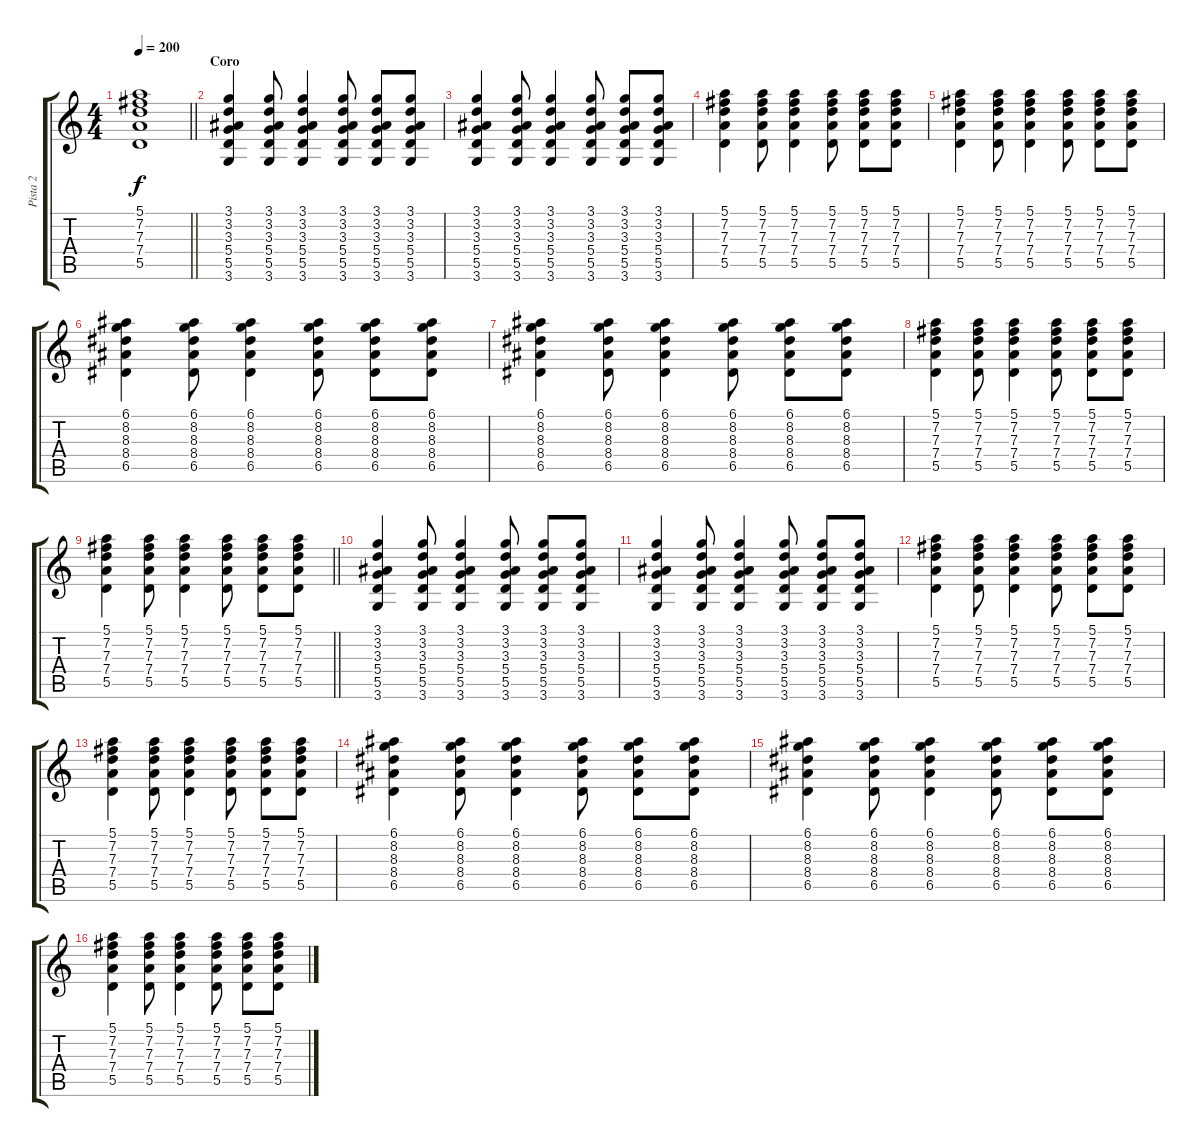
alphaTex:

\track ("Pista 2" "Pista 2") {instrument overdrivenguitar}
\staff {score tabs}
\tuning (E4 B3 G3 D3 A2 E2) {hide}
\ts (4 4)
\tempo 200
\clef g2
\barLineRight lightlight
\ks c
(5.1{t} 7.2{t} 7.3{t} 7.4{t} 5.5{t}).1{dy f} |
\section ("" "Coro")
(3.1 3.2 3.3 5.4 5.5 3.6).4 (3.1 3.2 3.3 5.4 5.5 3.6).8 (3.1 3.2 3.3 5.4 5.5 3.6).4 (3.1 3.2 3.3 5.4 5.5 3.6).8 (3.1 3.2 3.3 5.4 5.5 3.6).8 (3.1 3.2 3.3 5.4 5.5 3.6).8 |
(3.1 3.2 3.3 5.4 5.5 3.6).4 (3.1 3.2 3.3 5.4 5.5 3.6).8 (3.1 3.2 3.3 5.4 5.5 3.6).4 (3.1 3.2 3.3 5.4 5.5 3.6).8 (3.1 3.2 3.3 5.4 5.5 3.6).8 (3.1 3.2 3.3 5.4 5.5 3.6).8 |
(5.1 7.2 7.3 7.4 5.5).4 (5.1 7.2 7.3 7.4 5.5).8 (5.1 7.2 7.3 7.4 5.5).4 (5.1 7.2 7.3 7.4 5.5).8 (5.1 7.2 7.3 7.4 5.5).8 (5.1 7.2 7.3 7.4 5.5).8 |
(5.1 7.2 7.3 7.4 5.5).4 (5.1 7.2 7.3 7.4 5.5).8 (5.1 7.2 7.3 7.4 5.5).4 (5.1 7.2 7.3 7.4 5.5).8 (5.1 7.2 7.3 7.4 5.5).8 (5.1 7.2 7.3 7.4 5.5).8 |
(6.1 8.2 8.3 8.4 6.5).4 (6.1 8.2 8.3 8.4 6.5).8 (6.1 8.2 8.3 8.4 6.5).4 (6.1 8.2 8.3 8.4 6.5).8 (6.1 8.2 8.3 8.4 6.5).8 (6.1 8.2 8.3 8.4 6.5).8 |
(6.1 8.2 8.3 8.4 6.5).4 (6.1 8.2 8.3 8.4 6.5).8 (6.1 8.2 8.3 8.4 6.5).4 (6.1 8.2 8.3 8.4 6.5).8 (6.1 8.2 8.3 8.4 6.5).8 (6.1 8.2 8.3 8.4 6.5).8 |
(5.1 7.2 7.3 7.4 5.5).4 (5.1 7.2 7.3 7.4 5.5).8 (5.1 7.2 7.3 7.4 5.5).4 (5.1 7.2 7.3 7.4 5.5).8 (5.1 7.2 7.3 7.4 5.5).8 (5.1 7.2 7.3 7.4 5.5).8 |
\barLineRight lightlight
(5.1 7.2 7.3 7.4 5.5).4 (5.1 7.2 7.3 7.4 5.5).8 (5.1 7.2 7.3 7.4 5.5).4 (5.1 7.2 7.3 7.4 5.5).8 (5.1 7.2 7.3 7.4 5.5).8 (5.1 7.2 7.3 7.4 5.5).8 |
\section ("" "")
(3.1 3.2 3.3 5.4 5.5 3.6).4 (3.1 3.2 3.3 5.4 5.5 3.6).8 (3.1 3.2 3.3 5.4 5.5 3.6).4 (3.1 3.2 3.3 5.4 5.5 3.6).8 (3.1 3.2 3.3 5.4 5.5 3.6).8 (3.1 3.2 3.3 5.4 5.5 3.6).8 |
(3.1 3.2 3.3 5.4 5.5 3.6).4 (3.1 3.2 3.3 5.4 5.5 3.6).8 (3.1 3.2 3.3 5.4 5.5 3.6).4 (3.1 3.2 3.3 5.4 5.5 3.6).8 (3.1 3.2 3.3 5.4 5.5 3.6).8 (3.1 3.2 3.3 5.4 5.5 3.6).8 |
(5.1 7.2 7.3 7.4 5.5).4 (5.1 7.2 7.3 7.4 5.5).8 (5.1 7.2 7.3 7.4 5.5).4 (5.1 7.2 7.3 7.4 5.5).8 (5.1 7.2 7.3 7.4 5.5).8 (5.1 7.2 7.3 7.4 5.5).8 |
(5.1 7.2 7.3 7.4 5.5).4 (5.1 7.2 7.3 7.4 5.5).8 (5.1 7.2 7.3 7.4 5.5).4 (5.1 7.2 7.3 7.4 5.5).8 (5.1 7.2 7.3 7.4 5.5).8 (5.1 7.2 7.3 7.4 5.5).8 |
(6.1 8.2 8.3 8.4 6.5).4 (6.1 8.2 8.3 8.4 6.5).8 (6.1 8.2 8.3 8.4 6.5).4 (6.1 8.2 8.3 8.4 6.5).8 (6.1 8.2 8.3 8.4 6.5).8 (6.1 8.2 8.3 8.4 6.5).8 |
(6.1 8.2 8.3 8.4 6.5).4 (6.1 8.2 8.3 8.4 6.5).8 (6.1 8.2 8.3 8.4 6.5).4 (6.1 8.2 8.3 8.4 6.5).8 (6.1 8.2 8.3 8.4 6.5).8 (6.1 8.2 8.3 8.4 6.5).8 |
(5.1 7.2 7.3 7.4 5.5).4 (5.1 7.2 7.3 7.4 5.5).8 (5.1 7.2 7.3 7.4 5.5).4 (5.1 7.2 7.3 7.4 5.5).8 (5.1 7.2 7.3 7.4 5.5).8 (5.1 7.2 7.3 7.4 5.5).8
